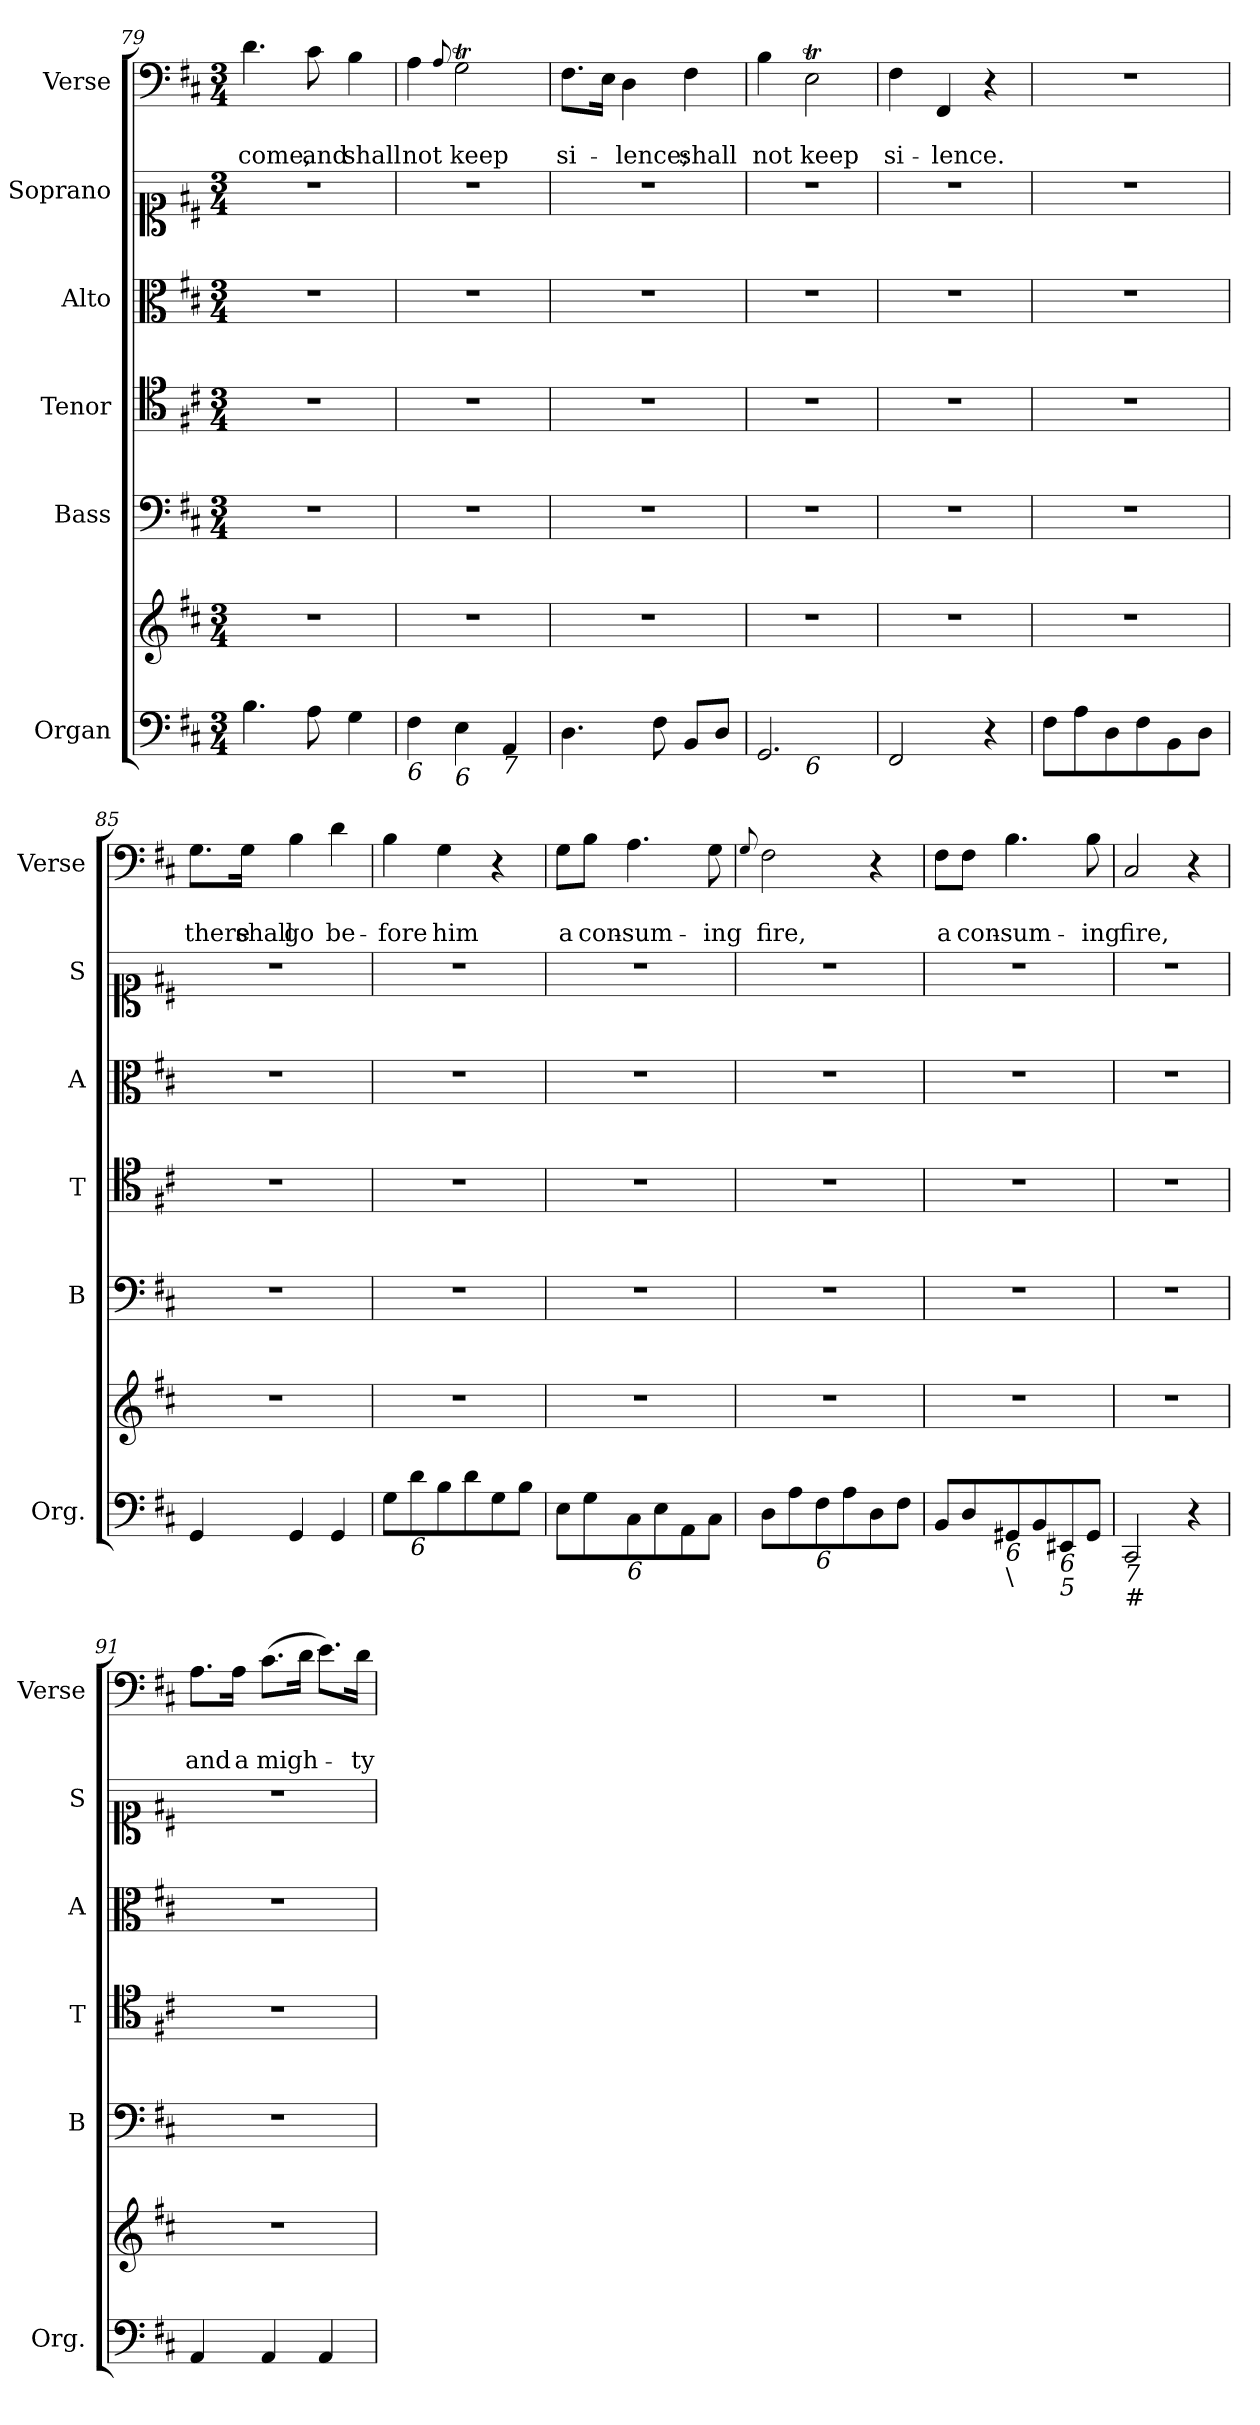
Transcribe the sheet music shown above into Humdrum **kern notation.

**kern	**kern	**kern	**kern	**kern	**kern	**kern	**text	**text
*part6	*part6	*part5	*part4	*part3	*part2	*part1	*part1	*part1
*staff7	*staff6	*staff5	*staff4	*staff3	*staff2	*staff1	*staff1	*staff1
*I"Organ	*	*I"Bass	*I"Tenor	*I"Alto	*I"Soprano	*I"Verse	*	*
*I'Org.	*	*I'B	*I'T	*I'A	*I'S	*I'Verse	*	*
*clefF4	*clefG2	*clefF4	*clefC4	*clefC3	*clefC1	*clefF4	*	*
*k[f#c#]	*k[f#c#]	*k[f#c#]	*k[f#c#]	*k[f#c#]	*k[f#c#]	*k[f#c#]	*	*
*D:	*D:	*D:	*D:	*D:	*D:	*D:	*	*
*M3/4	*M3/4	*M3/4	*M3/4	*M3/4	*M3/4	*M3/4	*	*
=79	=79	=79	=79	=79	=79	=79	=79	=79
!	!	!	!	!	!	!	!	!LO:LY:b
4.B\	2.r	2.r	2.r	2.r	2.r	4.d\	.	come,
!	!	!	!	!	!	!	!	!LO:LY:b
8A\	.	.	.	.	.	8c#\	.	and
!	!	!	!	!	!	!	!	!LO:LY:b
4G\	.	.	.	.	.	4B\	.	shall
=80	=80	=80	=80	=80	=80	=80	=80	=80
!LO:TX:b:i:t=6	!	!	!	!	!	!	!	!
!	!	!	!	!	!	!	!	!LO:LY:b
4F#\	2.r	2.r	2.r	2.r	2.r	4A\	.	not
.	.	.	.	.	.	8qqA/	.	.
!LO:TX:b:i:t=6	!	!	!	!	!	!	!	!
!	!	!	!	!	!	!	!	!LO:LY:b
4E\	.	.	.	.	.	2GT\	.	keep
!LO:TX:b:i:t=7	!	!	!	!	!	!	!	!
4AA/	.	.	.	.	.	.	.	.
!!LO:LB:g=z
=81	=81	=81	=81	=81	=81	=81	=81	=81
!	!	!	!	!	!	!	!	!LO:LY:b
4.D\	2.r	2.r	2.r	2.r	2.r	8.F#\L	.	si-
.	.	.	.	.	.	16E\Jk	.	.
!	!	!	!	!	!	!	!	!LO:LY:b
.	.	.	.	.	.	4D\	.	-lence;
8F#\	.	.	.	.	.	.	.	.
!	!	!	!	!	!	!	!	!LO:LY:b
8BB/L	.	.	.	.	.	4F#\	.	shall
8D/J	.	.	.	.	.	.	.	.
=82	=82	=82	=82	=82	=82	=82	=82	=82
!LO:TX:b:i:t=7	!	!	!	!	!	!	!	!
!	!	!	!	!	!	!	!	!LO:LY:b
*^	*	*	*	*	*	*	*	*
2.GG/	4ryy	2.r	2.r	2.r	2.r	2.r	4B\	.	not
!	!LO:TX:b:i:t=6	!	!	!	!	!	!	!	!
!	!	!	!	!	!	!	!	!	!LO:LY:b
.	2ryy	.	.	.	.	.	2ET\	.	keep
=83	=83	=83	=83	=83	=83	=83	=83	=83	=83
!LO:TX:b:t=#	!	!	!	!	!	!	!	!	!
!	!	!	!	!	!	!	!	!	!LO:LY:b
*v	*v	*	*	*	*	*	*	*	*
2FF#/	2.r	2.r	2.r	2.r	2.r	4F#\	.	si-
!	!	!	!	!	!	!	!	!LO:LY:b
.	.	.	.	.	.	4FF#/	.	-lence.
4r	.	.	.	.	.	4r	.	.
=84	=84	=84	=84	=84	=84	=84	=84	=84
8F#\L	2.r	2.r	2.r	2.r	2.r	2.r	.	.
8A\	.	.	.	.	.	.	.	.
8D\	.	.	.	.	.	.	.	.
8F#\	.	.	.	.	.	.	.	.
8BB\	.	.	.	.	.	.	.	.
8D\J	.	.	.	.	.	.	.	.
=85	=85	=85	=85	=85	=85	=85	=85	=85
!	!	!	!	!	!	!	!	!LO:LY:b
4GG/	2.r	2.r	2.r	2.r	2.r	8.G\L	.	there
!	!	!	!	!	!	!	!	!LO:LY:b
.	.	.	.	.	.	16G\Jk	.	shall
!	!	!	!	!	!	!	!	!LO:LY:b
4GG/	.	.	.	.	.	4B\	.	go
!	!	!	!	!	!	!	!	!LO:LY:b
4GG/	.	.	.	.	.	4d\	.	be-
=86	=86	=86	=86	=86	=86	=86	=86	=86
!	!	!	!	!	!	!	!	!LO:LY:b
8G\L	2.r	2.r	2.r	2.r	2.r	4B\	.	-fore
!LO:TX:b:i:t=6	!	!	!	!	!	!	!	!
8d\	.	.	.	.	.	.	.	.
!	!	!	!	!	!	!	!	!LO:LY:b
8B\	.	.	.	.	.	4G\	.	him
8d\	.	.	.	.	.	.	.	.
8G\	.	.	.	.	.	4r	.	.
8B\J	.	.	.	.	.	.	.	.
=87	=87	=87	=87	=87	=87	=87	=87	=87
!	!	!	!	!	!	!	!	!LO:LY:b
8E\L	2.r	2.r	2.r	2.r	2.r	8G\L	.	a
!	!	!	!	!	!	!	!	!LO:LY:b
8G\	.	.	.	.	.	8B\J	.	con-
!LO:TX:b:i:t=6	!	!	!	!	!	!	!	!
!	!	!	!	!	!	!	!	!LO:LY:b
8C#\	.	.	.	.	.	4.A\	.	-sum-
8E\	.	.	.	.	.	.	.	.
8AA\	.	.	.	.	.	.	.	.
!	!	!	!	!	!	!	!	!LO:LY:b
8C#\J	.	.	.	.	.	8G\	.	-ing
!!LO:LB:g=z
=88	=88	=88	=88	=88	=88	=88	=88	=88
.	.	.	.	.	.	8qqG/	.	.
!	!	!	!	!	!	!	!	!LO:LY:b
8D\L	2.r	2.r	2.r	2.r	2.r	2F#\	.	fire,
8A\	.	.	.	.	.	.	.	.
!LO:TX:b:i:t=6	!	!	!	!	!	!	!	!
8F#\	.	.	.	.	.	.	.	.
8A\	.	.	.	.	.	.	.	.
8D\	.	.	.	.	.	4r	.	.
8F#\J	.	.	.	.	.	.	.	.
=89	=89	=89	=89	=89	=89	=89	=89	=89
!	!	!	!	!	!	!	!	!LO:LY:b
8BB/L	2.r	2.r	2.r	2.r	2.r	8F#\L	.	a
!	!	!	!	!	!	!	!	!LO:LY:b
8D/	.	.	.	.	.	8F#\J	.	con-
!LO:TX:b:i:t=6	!	!	!	!	!	!	!	!
!LO:TX:b:t=\	!	!	!	!	!	!	!	!
!	!	!	!	!	!	!	!	!LO:LY:b
8GG#X/	.	.	.	.	.	4.B\	.	-sum-
8BB/	.	.	.	.	.	.	.	.
!LO:TX:b:i:t=6	!	!	!	!	!	!	!	!
!LO:TX:b:i:t=5	!	!	!	!	!	!	!	!
8EE#X/	.	.	.	.	.	.	.	.
!	!	!	!	!	!	!	!	!LO:LY:b
8GG#/J	.	.	.	.	.	8B\	.	-ing
=90	=90	=90	=90	=90	=90	=90	=90	=90
!LO:TX:b:i:t=7	!	!	!	!	!	!	!	!
!LO:TX:b:t=#	!	!	!	!	!	!	!	!
!	!	!	!	!	!	!	!	!LO:LY:b
2CC#/	2.r	2.r	2.r	2.r	2.r	2C#/	.	fire,
4r	.	.	.	.	.	4r	.	.
=91	=91	=91	=91	=91	=91	=91	=91	=91
!	!	!	!	!	!	!	!	!LO:LY:b
4AA/	2.r	2.r	2.r	2.r	2.r	8.A\L	.	and
!	!	!	!	!	!	!	!	!LO:LY:b
.	.	.	.	.	.	16A\Jk	.	a
!	!	!	!	!	!	!	!	!LO:LY:b
4AA/	.	.	.	.	.	(>8.c#\L	.	migh-
.	.	.	.	.	.	16d\Jk	.	.
4AA/	.	.	.	.	.	8.e\L)	.	.
!	!	!	!	!	!	!	!	!LO:LY:b
.	.	.	.	.	.	16d\Jk	.	-ty
=	=	=	=	=	=	=	=	=
*-	*-	*-	*-	*-	*-	*-	*-	*-
